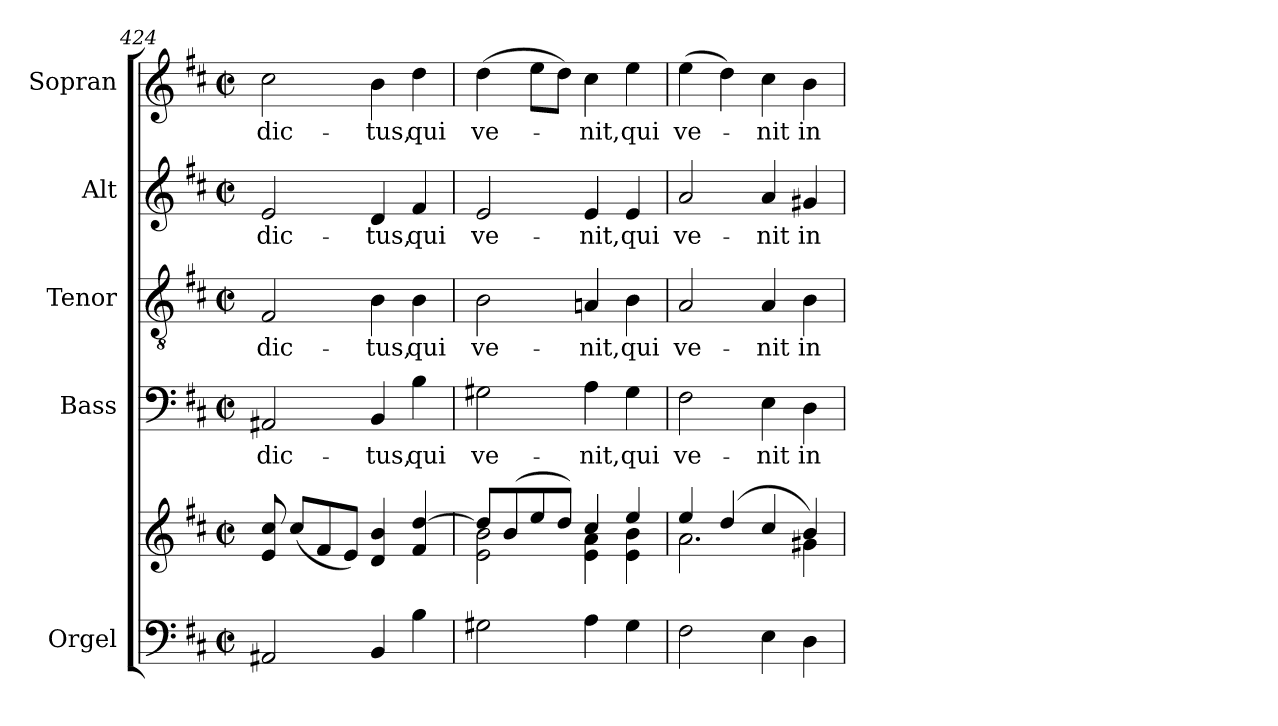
**kern	**kern	**kern	**text	**kern	**text	**kern	**text	**kern	**text
*part5	*part5	*part4	*part4	*part3	*part3	*part2	*part2	*part1	*part1
*staff6	*staff5	*staff4	*staff4	*staff3	*staff3	*staff2	*staff2	*staff1	*staff1
*I"Orgel	*	*I"Bass	*	*I"Tenor	*	*I"Alt	*	*I"Sopran	*
*I'Org.	*	*I'B.	*	*I'T.	*	*I'A.	*	*I'S.	*
*clefF4	*clefG2	*clefF4	*	*clefGv2	*	*clefG2	*	*clefG2	*
*k[f#c#]	*k[f#c#]	*k[f#c#]	*	*k[f#c#]	*	*k[f#c#]	*	*k[f#c#]	*
*D:	*D:	*D:	*	*D:	*	*D:	*	*D:	*
*M2/2	*M2/2	*M2/2	*	*M2/2	*	*M2/2	*	*M2/2	*
*met(c|)	*met(c|)	*met(c|)	*	*met(c|)	*	*met(c|)	*	*met(c|)	*
=424	=424	=424	=424	=424	=424	=424	=424	=424	=424
!	!	!	!LO:LY:b	!	!LO:LY:b	!	!LO:LY:b	!	!LO:LY:b
2AA#X/	8e/ 8cc#/	2AA#X/	-dic-	2F#/	-dic-	2e/	-dic-	2cc#\	-dic-
.	(<8cc#/L	.	.	.	.	.	.	.	.
.	8f#/	.	.	.	.	.	.	.	.
.	8e/J)	.	.	.	.	.	.	.	.
!	!	!	!LO:LY:b	!	!LO:LY:b	!	!LO:LY:b	!	!LO:LY:b
4BB/	4d/ 4b/	4BB/	-tus,	4B\	-tus,	4d/	-tus,	4b\	-tus,
!	!	!	!LO:LY:b	!	!LO:LY:b	!	!LO:LY:b	!	!LO:LY:b
4B\	4f#/ [>4dd/	4B\	qui	4B\	qui	4f#/	qui	4dd\	qui
=425	=425	=425	=425	=425	=425	=425	=425	=425	=425
*	*^	*	*	*	*	*	*	*	*
!	!	!	!	!LO:LY:b	!	!LO:LY:b	!	!LO:LY:b	!	!LO:LY:b
2G#X\	8dd/L]	2e\ 2b\	2G#X\	ve-	2B\	ve-	2e/	ve-	(>4dd\	ve-
.	(>8b/	.	.	.	.	.	.	.	.	.
.	8ee/	.	.	.	.	.	.	.	8ee\L	.
.	8dd/J)	.	.	.	.	.	.	.	8dd\J)	.
!	!	!	!	!LO:LY:b	!	!LO:LY:b	!	!LO:LY:b	!	!LO:LY:b
4A\	4cc#/	4e\ 4a\	4A\	-nit,	4An/	-nit,	4e/	-nit,	4cc#\	-nit,
!	!	!	!	!LO:LY:b	!	!LO:LY:b	!	!LO:LY:b	!	!LO:LY:b
4G#\	4ee/	4e\ 4b\	4G#\	qui	4B\	qui	4e/	qui	4ee\	qui
=426	=426	=426	=426	=426	=426	=426	=426	=426	=426	=426
!	!	!	!	!LO:LY:b	!	!LO:LY:b	!	!LO:LY:b	!	!LO:LY:b
2F#\	4ee/	2.a\	2F#\	ve-	2A/	ve-	2a/	ve-	(>4ee\	ve-
.	(4dd/	.	.	.	.	.	.	.	4dd\)	.
!	!	!	!	!LO:LY:b	!	!LO:LY:b	!	!LO:LY:b	!	!LO:LY:b
4E\	4cc#/	.	4E\	-nit	4A/	-nit	4a/	-nit	4cc#\	-nit
!	!	!	!	!LO:LY:b	!	!LO:LY:b	!	!LO:LY:b	!	!LO:LY:b
4D\	4b/)	4g#X\	4D\	in	4B\	in	4g#X/	in	4b\	in
*	*v	*v	*	*	*	*	*	*	*	*
=	=	=	=	=	=	=	=	=	=
*-	*-	*-	*-	*-	*-	*-	*-	*-	*-
